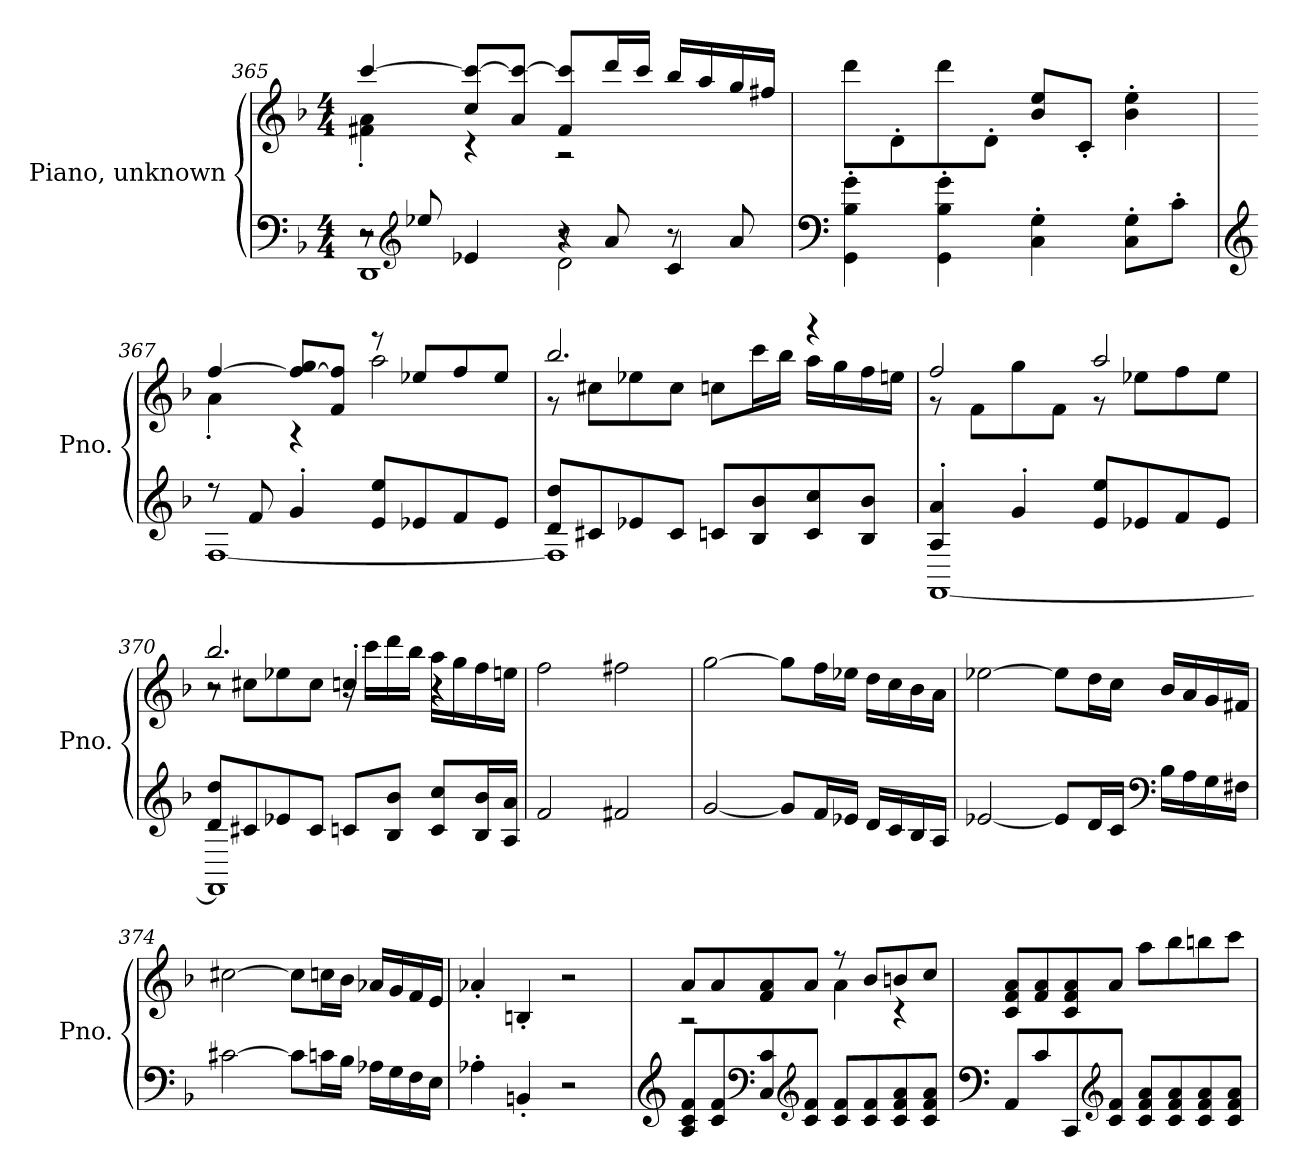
**kern	**kern
*part1	*part1
*staff2	*staff1
*I"Piano, unknown	*
*I'Pno.	*
!!LO:LB:g=z
*clefF4	*clefG2
*k[b-]	*k[b-]
*M4/4	*M4/4
=365	=365
*^	*^
*	*^	*	*
*	*	*^	*	*
8r	2r	2r	1DD	[4ccc/	4f#X\' 4a\'
*clefG2	*	*	*	*	*
8ee-X/	.	.	.	.	.
4e-X/	.	.	.	8cc/ 8ccc/_L	4r
.	.	.	.	8a/ 8ccc/_J	.
8r	2d\	4r	.	8f#/ 8ccc/]L	2r
8a/	.	.	.	16ddd/L	.
.	.	.	.	16ccc/JJ	.
8r	.	4c/	.	16bb-/LL	.
.	.	.	.	16aa/	.
8a/	.	.	.	16gg/	.
.	.	.	.	16ff#X/JJ	.
*v	*v	*v	*v	*	*
*	*v	*v
=366	=366
*clefF4	*
4GG\' 4B-\' 4g\'	8ddd\L
.	8d'\
4GG\' 4B-\' 4g\'	8ddd\
.	8d'\J
4C\' 4G\'	8b-/ 8ee/L
.	8c'/J
8C\' 8G\'L	4b-\' 4ee\'
8c'\J	.
=367	=367
*clefG2	*
*^	*^
8r	[1F	[4ff/	4a'\
8f/	.	.	.
4g'/	.	8ff/_ 8gg/L	4r
.	.	8f/ 8ff/]J	.
8e/ 8ee/L	.	8r	2aa\
8e-X/	.	8ee-X/L	.
8f/	.	8ff/	.
8e-/J	.	8ee-/J	.
!!LO:LB:g=z	!!
=368	=368	=368	=368
8d/ 8dd/L	1F]	2.bb-/	8r
8c#X/	.	.	8cc#X\L
8e-X/	.	.	8ee-X\
8c#/J	.	.	8cc#\J
8cn/L	.	.	8ccn\L
8B-/ 8b-/	.	.	16ccc\L
.	.	.	16bb-\JJ
8c/ 8cc/	.	4r	16aa\LL
.	.	.	16gg\
8B-/ 8b-/J	.	.	16ff\
.	.	.	16een\JJ
=369	=369	=369	=369
4A/' 4a/'	[1FF	2ff/	8r
.	.	.	8f\L
4g'/	.	.	8gg\
.	.	.	8f\J
8e/ 8ee/L	.	2aa/	8r
8e-X/	.	.	8ee-X\L
8f/	.	.	8ff\
8e-/J	.	.	8ee-\J
=370	=370	=370	=370
*	*	*	*^
8d/ 8dd/L	1FF]	2.bb-/	8r	2r
8c#X/	.	.	8cc#X\L	.
8e-X/	.	.	8ee-X\	.
8c#/J	.	.	8cc#\J	.
8cn/L	.	.	16r	4ccn'/
.	.	.	16ccc\LL	.
8B-/ 8b-/J	.	.	16ddd\	.
.	.	.	16bb-\JJ	.
8c/ 8cc/L	.	4r	16aa\LL	4r
.	.	.	16gg\	.
16B-/ 16b-/L	.	.	16ff\	.
16A/ 16a/JJ	.	.	16een\JJ	.
*v	*v	*	*	*
*	*v	*v	*v
!!LO:LB:g=z
=371	=371
2f/	2ff\
2f#X/	2ff#X\
=372	=372
[2g/	[2gg\
8g/L]	8gg\L]
16f/L	16ff\L
16e-X/JJ	16ee-X\JJ
16d/LL	16dd\LL
16c/	16cc\
16B-/	16b-\
16A/JJ	16a\JJ
=373	=373
[2e-X/	[2ee-X\
8e-/L]	8ee-\L]
16d/L	16dd\L
16c/JJ	16cc\JJ
*clefF4	*
16B-\LL	16b-/LL
16A\	16a/
16G\	16g/
16F#X\JJ	16f#X/JJ
=374	=374
[2c#X\	[2cc#X\
8c#\L]	8cc#\L]
16cn\L	16ccn\L
16B-\JJ	16b-\JJ
16A-X\LL	16a-X/LL
16G\	16g/
16F\	16f/
16E\JJ	16e/JJ
=375	=375
4A-X'\	4a-X'/
4BBn'/	4Bn'/
2r	2r
!!LO:PB:g=z
=376	=376
*clefG2	*
*	*^
8A/ 8c/ 8f/L	8a/L	2r
8c/ 8f/	8a/	.
*clefF4	*	*
8C/ 8c/	8f/ 8a/	.
*clefG2	*	*
8c/ 8f/J	8a/J	.
8c/ 8f/L	8r	4a\
8c/ 8f/	8b-/L	.
8c/ 8f/ 8a/	8bn/	4r
8c/ 8f/ 8a/J	8cc/J	.
*	*v	*v
=377	=377
*clefF4	*
8AA/L	8c/ 8f/ 8a/L
8c/	8f/ 8a/
8CC/	8c/ 8f/ 8a/
*clefG2	*
8c/ 8f/J	8a/J
8c/ 8f/ 8a/L	8aa\L
8c/ 8f/ 8a/	8bb-\
8c/ 8f/ 8a/	8bbn\
8c/ 8f/ 8a/J	8ccc\J
=	=
*-	*-
